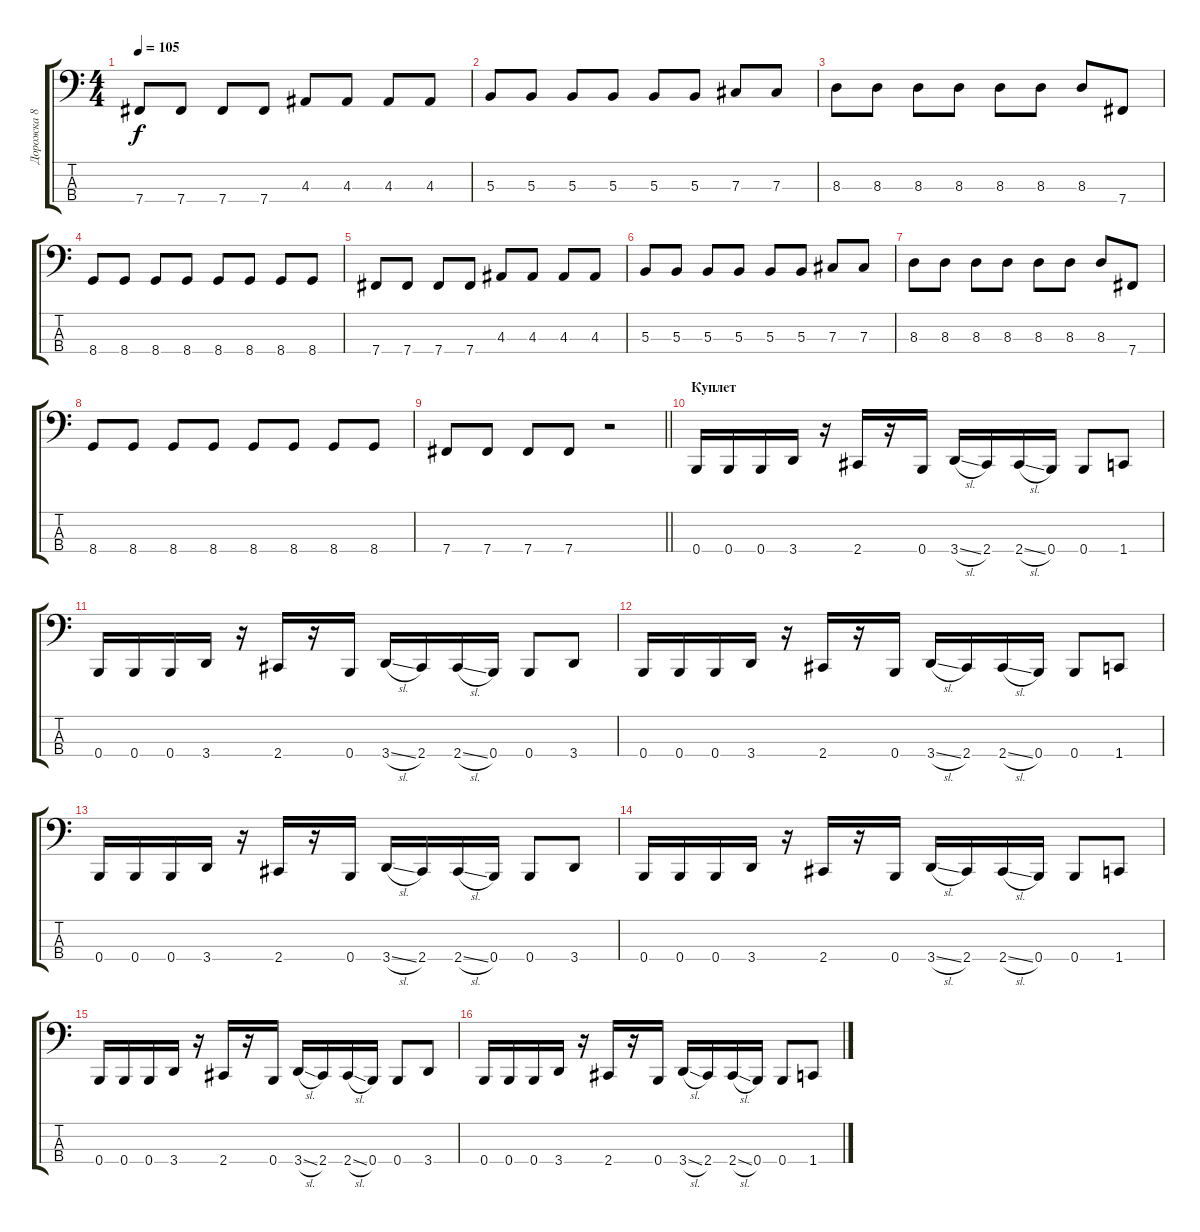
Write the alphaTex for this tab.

\track ("Дорожка 8" "Дорожка 8") {instrument electricbasspick}
\staff {score tabs}
\tuning (E2 B1 Gb1 B0) {hide}
\ts (4 4)
\tempo 105
\clef f4
\ks c
7.4.8{dy f} 7.4.8 7.4.8 7.4.8 4.3.8 4.3.8 4.3.8 4.3.8 |
5.3.8 5.3.8 5.3.8 5.3.8 5.3.8 5.3.8 7.3.8 7.3.8 |
8.3.8 8.3.8 8.3.8 8.3.8 8.3.8 8.3.8 8.3.8 7.4.8 |
8.4.8 8.4.8 8.4.8 8.4.8 8.4.8 8.4.8 8.4.8 8.4.8 |
7.4.8 7.4.8 7.4.8 7.4.8 4.3.8 4.3.8 4.3.8 4.3.8 |
5.3.8 5.3.8 5.3.8 5.3.8 5.3.8 5.3.8 7.3.8 7.3.8 |
8.3.8 8.3.8 8.3.8 8.3.8 8.3.8 8.3.8 8.3.8 7.4.8 |
8.4.8 8.4.8 8.4.8 8.4.8 8.4.8 8.4.8 8.4.8 8.4.8 |
\barLineRight lightlight
7.4.8 7.4.8 7.4.8 7.4.8 r.2 |
\section ("" "Куплет")
0.4.16 0.4.16 0.4.16 3.4.16 r.16 2.4.16 r.16 0.4.16 3.4{sl}.16 2.4.16 2.4{sl}.16 0.4.16 0.4.8 1.4.8 |
0.4.16 0.4.16 0.4.16 3.4.16 r.16 2.4.16 r.16 0.4.16 3.4{sl}.16 2.4.16 2.4{sl}.16 0.4.16 0.4.8 3.4.8 |
0.4.16 0.4.16 0.4.16 3.4.16 r.16 2.4.16 r.16 0.4.16 3.4{sl}.16 2.4.16 2.4{sl}.16 0.4.16 0.4.8 1.4.8 |
0.4.16 0.4.16 0.4.16 3.4.16 r.16 2.4.16 r.16 0.4.16 3.4{sl}.16 2.4.16 2.4{sl}.16 0.4.16 0.4.8 3.4.8 |
0.4.16 0.4.16 0.4.16 3.4.16 r.16 2.4.16 r.16 0.4.16 3.4{sl}.16 2.4.16 2.4{sl}.16 0.4.16 0.4.8 1.4.8 |
0.4.16 0.4.16 0.4.16 3.4.16 r.16 2.4.16 r.16 0.4.16 3.4{sl}.16 2.4.16 2.4{sl}.16 0.4.16 0.4.8 3.4.8 |
0.4.16 0.4.16 0.4.16 3.4.16 r.16 2.4.16 r.16 0.4.16 3.4{sl}.16 2.4.16 2.4{sl}.16 0.4.16 0.4.8 1.4.8
